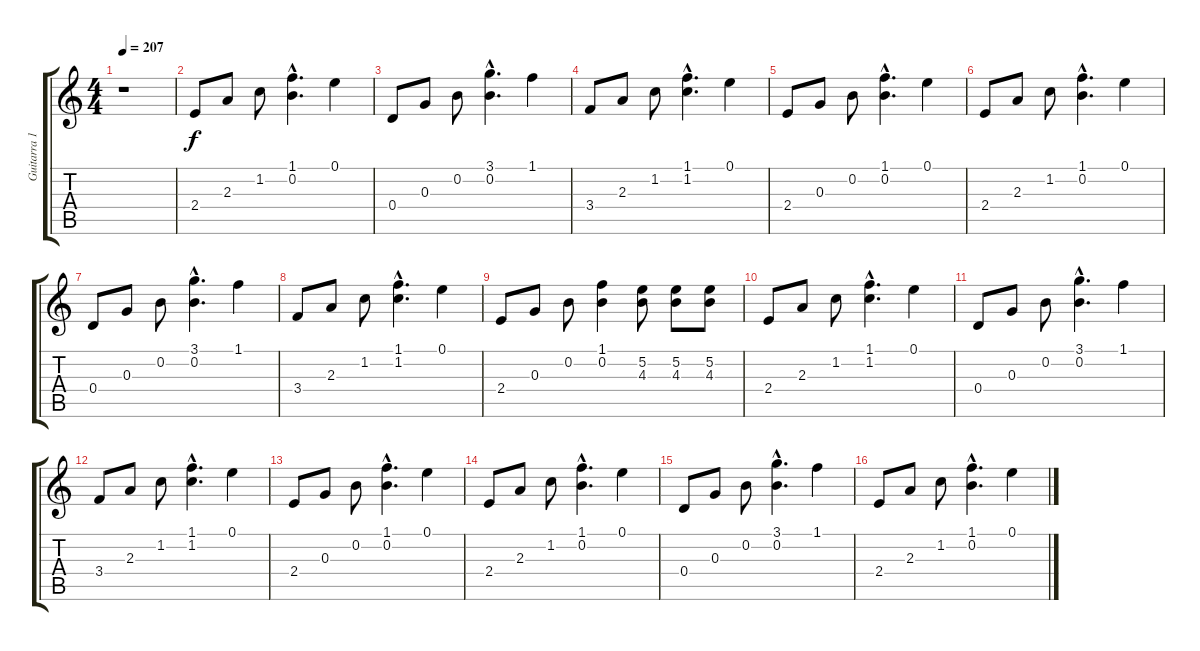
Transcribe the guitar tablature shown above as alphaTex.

\track ("Guitarra 1" "Guitarra 1") {instrument distortionguitar}
\staff {score tabs}
\tuning (E4 B3 G3 D3 A2 E2) {hide}
\ts (4 4)
\tempo 207
\clef g2
\ks c
r.1{dy f} |
2.4.8 2.3.8 1.2.8 (1.1{hac} 0.2{hac}).4{d} 0.1.4 |
0.4.8 0.3.8 0.2.8 (3.1{hac} 0.2{hac}).4{d} 1.1.4 |
3.4.8 2.3.8 1.2.8 (1.1{hac} 1.2{hac}).4{d} 0.1.4 |
2.4.8 0.3.8 0.2.8 (1.1{hac} 0.2{hac}).4{d} 0.1.4 |
2.4.8 2.3.8 1.2.8 (1.1{hac} 0.2{hac}).4{d} 0.1.4 |
0.4.8 0.3.8 0.2.8 (3.1{hac} 0.2{hac}).4{d} 1.1.4 |
3.4.8 2.3.8 1.2.8 (1.1{hac} 1.2{hac}).4{d} 0.1.4 |
2.4.8 0.3.8 0.2.8 (1.1 0.2).4 (5.2 4.3).8 (5.2 4.3).8 (5.2 4.3).8 |
2.4.8 2.3.8 1.2.8 (1.1{hac} 1.2{hac}).4{d} 0.1.4 |
0.4.8 0.3.8 0.2.8 (3.1{hac} 0.2{hac}).4{d} 1.1.4 |
3.4.8 2.3.8 1.2.8 (1.1{hac} 1.2{hac}).4{d} 0.1.4 |
2.4.8 0.3.8 0.2.8 (1.1{hac} 0.2{hac}).4{d} 0.1.4 |
2.4.8 2.3.8 1.2.8 (1.1{hac} 0.2{hac}).4{d} 0.1.4 |
0.4.8 0.3.8 0.2.8 (3.1{hac} 0.2{hac}).4{d} 1.1.4 |
2.4.8 2.3.8 1.2.8 (1.1{hac} 0.2{hac}).4{d} 0.1.4
